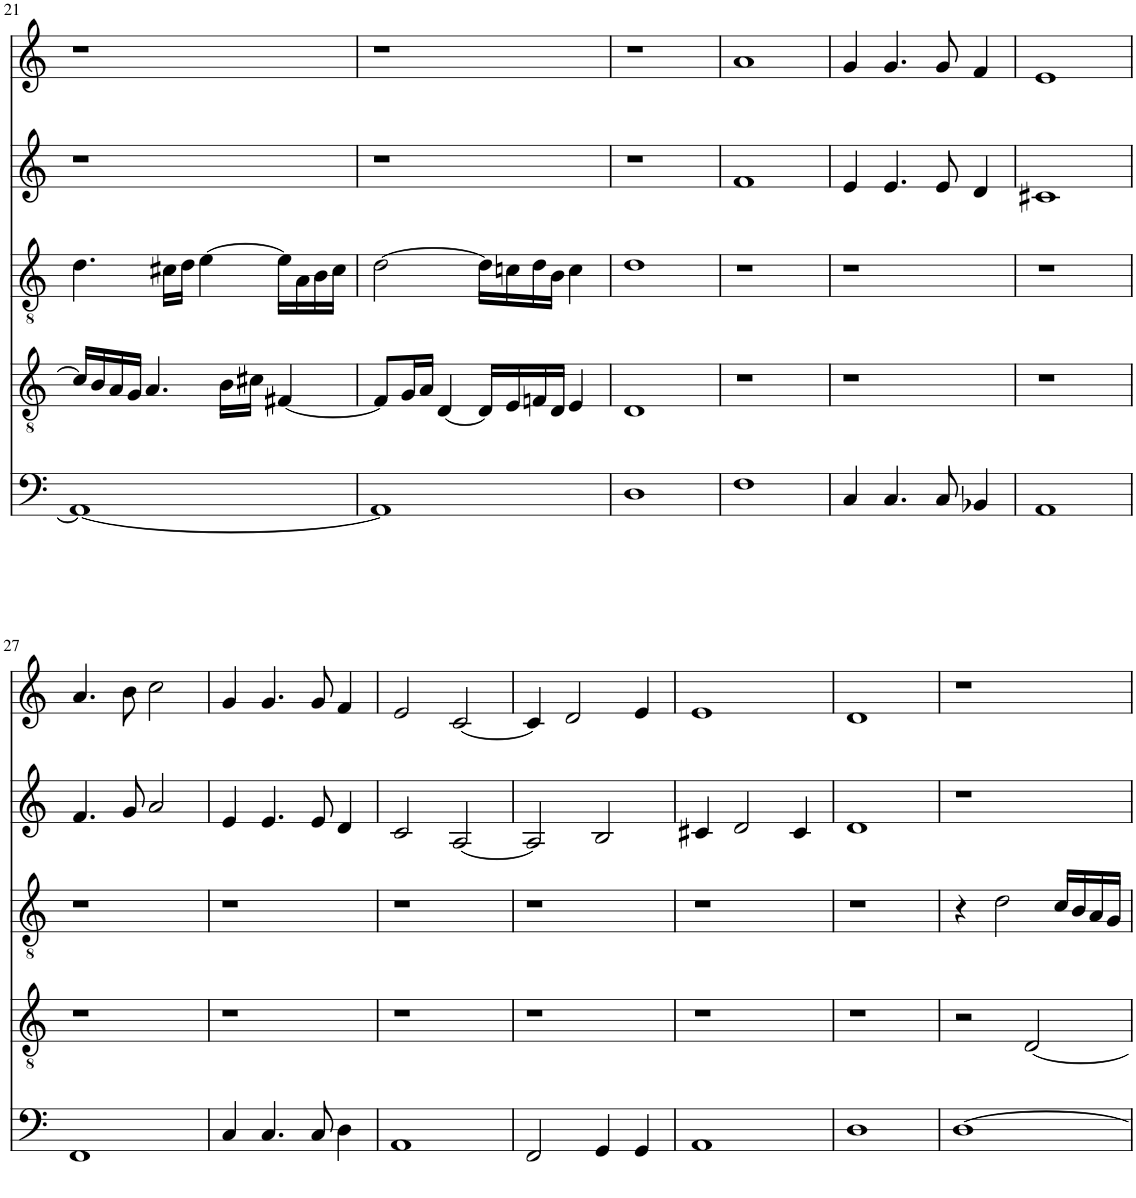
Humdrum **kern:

**kern	**kern	**kern	**kern	**kern
*part5	*part4	*part3	*part2	*part1
*staff5	*staff4	*staff3	*staff2	*staff1
*I"vox	*I"vox	*I"vox	*I"vox	*I"vox
!!LO:PB:g=z
*clefF4	*clefGv2	*clefGv2	*clefG2	*clefG2
*k[]	*k[]	*k[]	*k[]	*k[]
*M4/4	*M4/4	*M4/4	*M4/4	*M4/4
=21	=21	=21	=21	=21
1AA_	16c#/LL]	4.d\	1r	1r
.	16B/	.	.	.
.	16A/	.	.	.
.	16G/JJ	.	.	.
.	4.A/	.	.	.
.	.	16c#X\LL	.	.
.	.	16d\JJ	.	.
.	.	[4e\	.	.
.	16B\LL	.	.	.
.	16c#X\JJ	.	.	.
.	[4F#X/	16e\LL]	.	.
.	.	16A\	.	.
.	.	16B\	.	.
.	.	16c#\JJ	.	.
=22	=22	=22	=22	=22
1AA]	8F#/L]	[2d\	1r	1r
.	16G/L	.	.	.
.	16A/JJ	.	.	.
.	[4D/	.	.	.
.	16D/LL]	16d\LL]	.	.
.	16E/	16cn\	.	.
.	16Fn/	16d\	.	.
.	16D/JJ	16B\JJ	.	.
.	4E/	4c\	.	.
=23	=23	=23	=23	=23
1D	1D	1d	1r	1r
=24	=24	=24	=24	=24
1F	1r	1r	1f	1a
=25	=25	=25	=25	=25
4C/	1r	1r	4e/	4g/
4.C/	.	.	4.e/	4.g/
8C/	.	.	8e/	8g/
4BB-X/	.	.	4d/	4f/
=26	=26	=26	=26	=26
1AA	1r	1r	1c#X	1e
!!LO:LB:g=z
=27	=27	=27	=27	=27
1FF	1r	1r	4.f/	4.a/
.	.	.	8g/	8b\
.	.	.	2a/	2cc\
=28	=28	=28	=28	=28
4C/	1r	1r	4e/	4g/
4.C/	.	.	4.e/	4.g/
8C/	.	.	8e/	8g/
4D\	.	.	4d/	4f/
=29	=29	=29	=29	=29
1AA	1r	1r	2c/	2e/
.	.	.	[2A/	[2c/
=30	=30	=30	=30	=30
2FF/	1r	1r	2A/]	4c/]
.	.	.	.	2d/
4GG/	.	.	2B/	.
4GG/	.	.	.	4e/
=31	=31	=31	=31	=31
1AA	1r	1r	4c#X/	1e
.	.	.	2d/	.
.	.	.	4c#/	.
=32	=32	=32	=32	=32
1D	1r	1r	1d	1d
=33	=33	=33	=33	=33
[1D	2r	4r	1r	1r
.	.	2d\	.	.
.	[2D/	.	.	.
.	.	16c/LL	.	.
.	.	16B/	.	.
.	.	16A/	.	.
.	.	16G/JJ	.	.
=	=	=	=	=
*-	*-	*-	*-	*-
